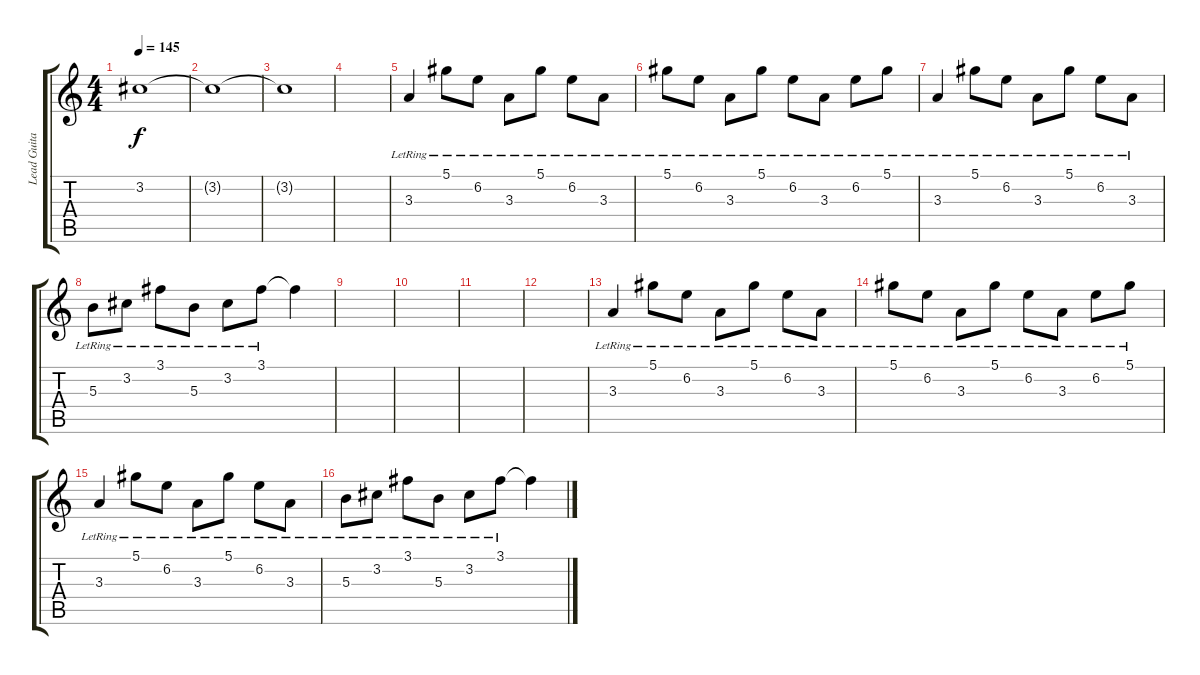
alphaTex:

\track ("Lead Guitar" "Lead Guita") {instrument distortionguitar}
\staff {score tabs}
\tuning (Eb4 Bb3 Gb3 Db3 Ab2 Db2) {hide}
\ts (4 4)
\tempo 145
\clef g2
\ks c
3.2.1{dy f} |
3.2{t}.1 |
3.2{t}.1 |
|
3.3{lr}.4{instrument electricguitarclean} 5.1{lr}.8 6.2{lr}.8 3.3{lr}.8 5.1{lr}.8 6.2{lr}.8 3.3{lr}.8 |
5.1{lr}.8 6.2{lr}.8 3.3{lr}.8 5.1{lr}.8 6.2{lr}.8 3.3{lr}.8 6.2{lr}.8 5.1{lr}.8 |
3.3{lr}.4 5.1{lr}.8 6.2{lr}.8 3.3{lr}.8 5.1{lr}.8 6.2{lr}.8 3.3{lr}.8 |
5.3{lr}.8 3.2{lr}.8 3.1{lr}.8 5.3{lr}.8 3.2{lr}.8 3.1{lr}.8 3.1{t}.4 |
|
|
|
|
3.3{lr}.4 5.1{lr}.8 6.2{lr}.8 3.3{lr}.8 5.1{lr}.8 6.2{lr}.8 3.3{lr}.8 |
5.1{lr}.8 6.2{lr}.8 3.3{lr}.8 5.1{lr}.8 6.2{lr}.8 3.3{lr}.8 6.2{lr}.8 5.1{lr}.8 |
3.3{lr}.4 5.1{lr}.8 6.2{lr}.8 3.3{lr}.8 5.1{lr}.8 6.2{lr}.8 3.3{lr}.8 |
5.3{lr}.8 3.2{lr}.8 3.1{lr}.8 5.3{lr}.8 3.2{lr}.8 3.1{lr}.8 3.1{t}.4
